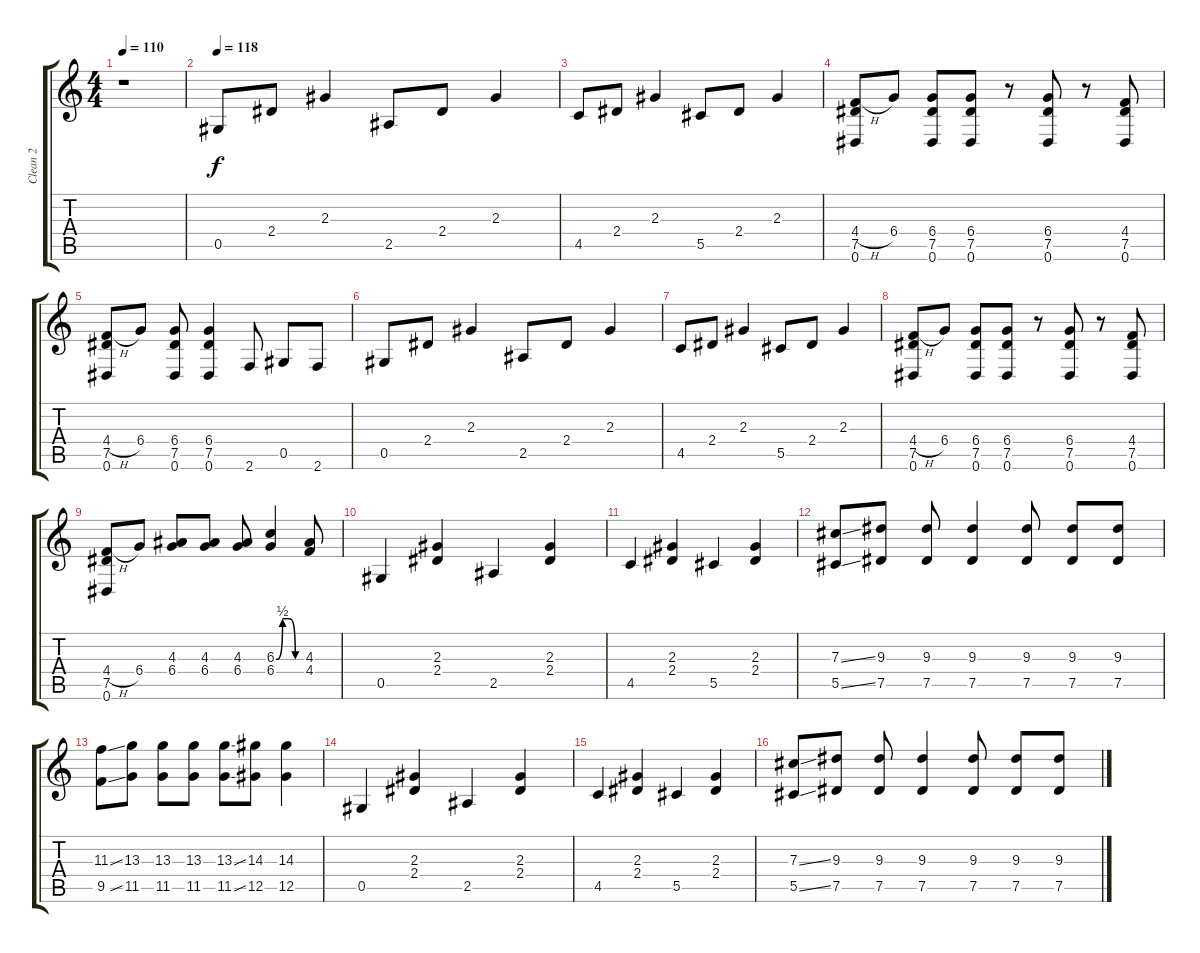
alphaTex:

\track ("Clean 2" "Clean 2") {instrument acousticguitarsteel}
\staff {score tabs}
\tuning (Eb4 Bb3 Gb3 Db3 Ab2 Eb2) {hide}
\ts (4 4)
\tempo 110
\clef g2
\ks c
r.1{dy f} |
\tempo 118
0.5.8{instrument distortionguitar} 2.4.8 2.3.4 2.5.8 2.4.8 2.3.4 |
4.5.8 2.4.8 2.3.4 5.5.8 2.4.8 2.3.4 |
(4.4{h} 7.5 0.6).8 6.4.8 (6.4 7.5 0.6).8 (6.4 7.5 0.6).8 r.8 (6.4 7.5 0.6).8 r.8 (4.4 7.5 0.6).8 |
(4.4{h} 7.5 0.6).8 6.4.8 (6.4 7.5 0.6).8 (6.4 7.5 0.6).4 2.6.8 0.5.8 2.6.8 |
0.5.8 2.4.8 2.3.4 2.5.8 2.4.8 2.3.4 |
4.5.8 2.4.8 2.3.4 5.5.8 2.4.8 2.3.4 |
(4.4{h} 7.5 0.6).8 6.4.8 (6.4 7.5 0.6).8 (6.4 7.5 0.6).8 r.8 (6.4 7.5 0.6).8 r.8 (4.4 7.5 0.6).8 |
(4.4{h} 7.5 0.6).8 6.4.8 (4.3 6.4).8 (4.3 6.4).8 (4.3 6.4).8 (6.3{be (custom 0 0 15 2 30 2 45 0 60 0)} 6.4).4 (4.3 4.4).8 |
0.5.4 (2.3 2.4).4 2.5.4 (2.3 2.4).4 |
4.5.4 (2.3 2.4).4 5.5.4 (2.3 2.4).4 |
(7.3{ss} 5.5{ss}).8 (9.3 7.5).8 (9.3 7.5).8 (9.3 7.5).4 (9.3 7.5).8 (9.3 7.5).8 (9.3 7.5).8 |
(11.3{ss} 9.5{ss}).8 (13.3 11.5).8 (13.3 11.5).8 (13.3 11.5).8 (13.3{ss} 11.5{ss}).8 (14.3 12.5).8 (14.3 12.5).4 |
0.5.4 (2.3 2.4).4 2.5.4 (2.3 2.4).4 |
4.5.4 (2.3 2.4).4 5.5.4 (2.3 2.4).4 |
(7.3{ss} 5.5{ss}).8 (9.3 7.5).8 (9.3 7.5).8 (9.3 7.5).4 (9.3 7.5).8 (9.3 7.5).8 (9.3 7.5).8
